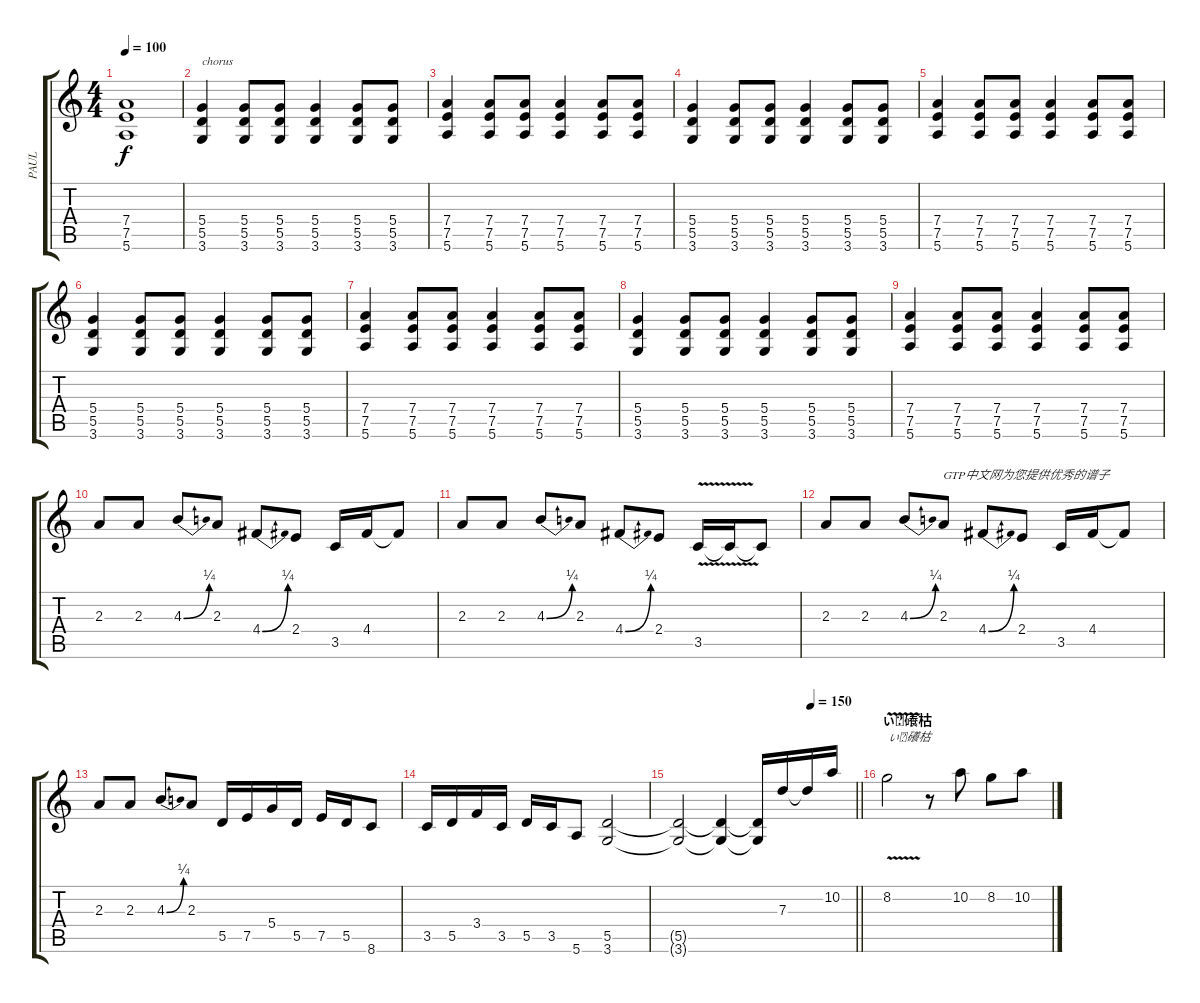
\track ("PAUL" "PAUL") {instrument overdrivenguitar}
\staff {score tabs}
\tuning (E4 B3 G3 D3 A2 E2) {hide}
\ts (4 4)
\tempo 100
\clef g2
\ks c
(7.4 7.5 5.6).1{dy f} |
(5.4 5.5 3.6).4{txt "chorus"} (5.4 5.5 3.6).8 (5.4 5.5 3.6).8 (5.4 5.5 3.6).4 (5.4 5.5 3.6).8 (5.4 5.5 3.6).8 |
(7.4 7.5 5.6).4 (7.4 7.5 5.6).8 (7.4 7.5 5.6).8 (7.4 7.5 5.6).4 (7.4 7.5 5.6).8 (7.4 7.5 5.6).8 |
(5.4 5.5 3.6).4 (5.4 5.5 3.6).8 (5.4 5.5 3.6).8 (5.4 5.5 3.6).4 (5.4 5.5 3.6).8 (5.4 5.5 3.6).8 |
(7.4 7.5 5.6).4 (7.4 7.5 5.6).8 (7.4 7.5 5.6).8 (7.4 7.5 5.6).4 (7.4 7.5 5.6).8 (7.4 7.5 5.6).8 |
(5.4 5.5 3.6).4 (5.4 5.5 3.6).8 (5.4 5.5 3.6).8 (5.4 5.5 3.6).4 (5.4 5.5 3.6).8 (5.4 5.5 3.6).8 |
(7.4 7.5 5.6).4 (7.4 7.5 5.6).8 (7.4 7.5 5.6).8 (7.4 7.5 5.6).4 (7.4 7.5 5.6).8 (7.4 7.5 5.6).8 |
(5.4 5.5 3.6).4 (5.4 5.5 3.6).8 (5.4 5.5 3.6).8 (5.4 5.5 3.6).4 (5.4 5.5 3.6).8 (5.4 5.5 3.6).8 |
(7.4 7.5 5.6).4 (7.4 7.5 5.6).8 (7.4 7.5 5.6).8 (7.4 7.5 5.6).4 (7.4 7.5 5.6).8 (7.4 7.5 5.6).8 |
2.3.8 2.3.8 4.3{be (bend 0 0 60 1)}.8 2.3.8 4.4{be (bend 0 0 60 1)}.8 2.4.8 3.5.16 4.4.16 4.4{t}.8 |
2.3.8 2.3.8 4.3{be (bend 0 0 60 1)}.8 2.3.8 4.4{be (bend 0 0 60 1)}.8 2.4.8 3.5{v}.16 3.5{t}.16 3.5{t}.8 |
2.3.8 2.3.8 4.3{be (bend 0 0 60 1)}.8 2.3.8{txt "GTP中文网为您提供优秀的谱子"} 4.4{be (bend 0 0 60 1)}.8 2.4.8 3.5.16 4.4.16 4.4{t}.8 |
2.3.8 2.3.8 4.3{be (bend 0 0 60 1)}.8 2.3.8 5.5.16 7.5.16 5.4.16 5.5.16 7.5.16 5.5.16 8.6.8 |
3.5.16 5.5.16 3.4.16 3.5.16 5.5.16 3.5.16 5.6.8 (5.5 3.6).2 |
\tempo (150 0.75)
\barLineRight lightlight
(5.5{t} 3.6{t}).2 (5.5{t} 3.6{t}).4 (5.5{t} 3.6{t}).16{volume 16} 7.3.16 7.3{t}.16 10.2.16 |
\section ("" "ぃ礢枯")
8.2{v}.2{txt "ぃ礢枯"} r.8 10.2.8 8.2.8 10.2.8
